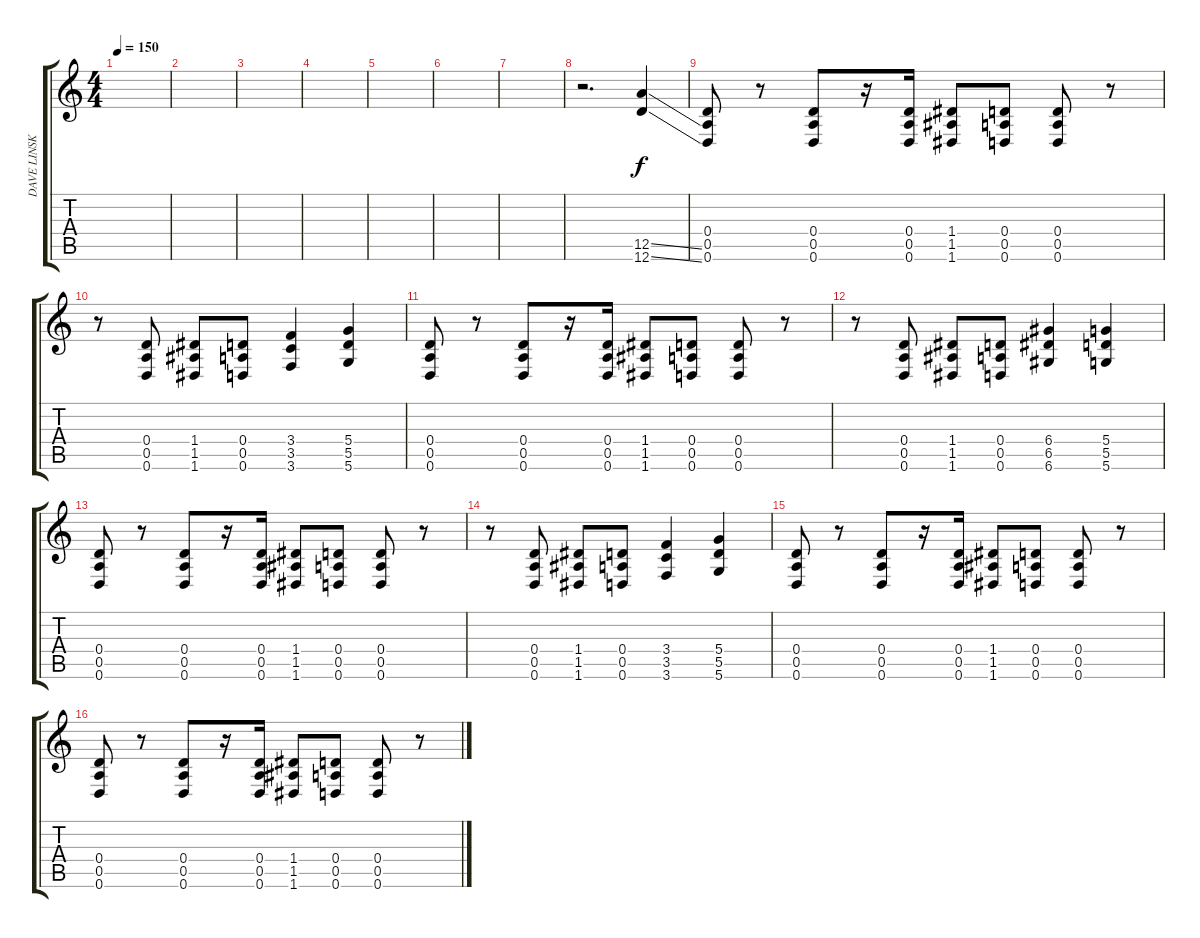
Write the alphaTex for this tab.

\track ("DAVE LINSK - rhythm & lead guitar" "DAVE LINSK") {instrument overdrivenguitar}
\staff {score tabs}
\tuning (E4 B3 G3 D3 A2 D2) {hide}
\ts (4 4)
\tempo 150
\clef g2
\ks c
|
|
|
|
|
|
|
r.2{d} (12.5{ss} 12.6{ss}).4 |
(0.4 0.5 0.6).8 r.8 (0.4 0.5 0.6).8 r.16 (0.4 0.5 0.6).16 (1.4 1.5 1.6).8 (0.4 0.5 0.6).8 (0.4 0.5 0.6).8 r.8 |
r.8 (0.4 0.5 0.6).8 (1.4 1.5 1.6).8 (0.4 0.5 0.6).8 (3.4 3.5 3.6).4 (5.4 5.5 5.6).4 |
(0.4 0.5 0.6).8 r.8 (0.4 0.5 0.6).8 r.16 (0.4 0.5 0.6).16 (1.4 1.5 1.6).8 (0.4 0.5 0.6).8 (0.4 0.5 0.6).8 r.8 |
r.8 (0.4 0.5 0.6).8 (1.4 1.5 1.6).8 (0.4 0.5 0.6).8 (6.4 6.5 6.6).4 (5.4 5.5 5.6).4 |
(0.4 0.5 0.6).8 r.8 (0.4 0.5 0.6).8 r.16 (0.4 0.5 0.6).16 (1.4 1.5 1.6).8 (0.4 0.5 0.6).8 (0.4 0.5 0.6).8 r.8 |
r.8 (0.4 0.5 0.6).8 (1.4 1.5 1.6).8 (0.4 0.5 0.6).8 (3.4 3.5 3.6).4 (5.4 5.5 5.6).4 |
(0.4 0.5 0.6).8 r.8 (0.4 0.5 0.6).8 r.16 (0.4 0.5 0.6).16 (1.4 1.5 1.6).8 (0.4 0.5 0.6).8 (0.4 0.5 0.6).8 r.8 |
(0.4 0.5 0.6).8 r.8 (0.4 0.5 0.6).8 r.16 (0.4 0.5 0.6).16 (1.4 1.5 1.6).8 (0.4 0.5 0.6).8 (0.4 0.5 0.6).8 r.8
